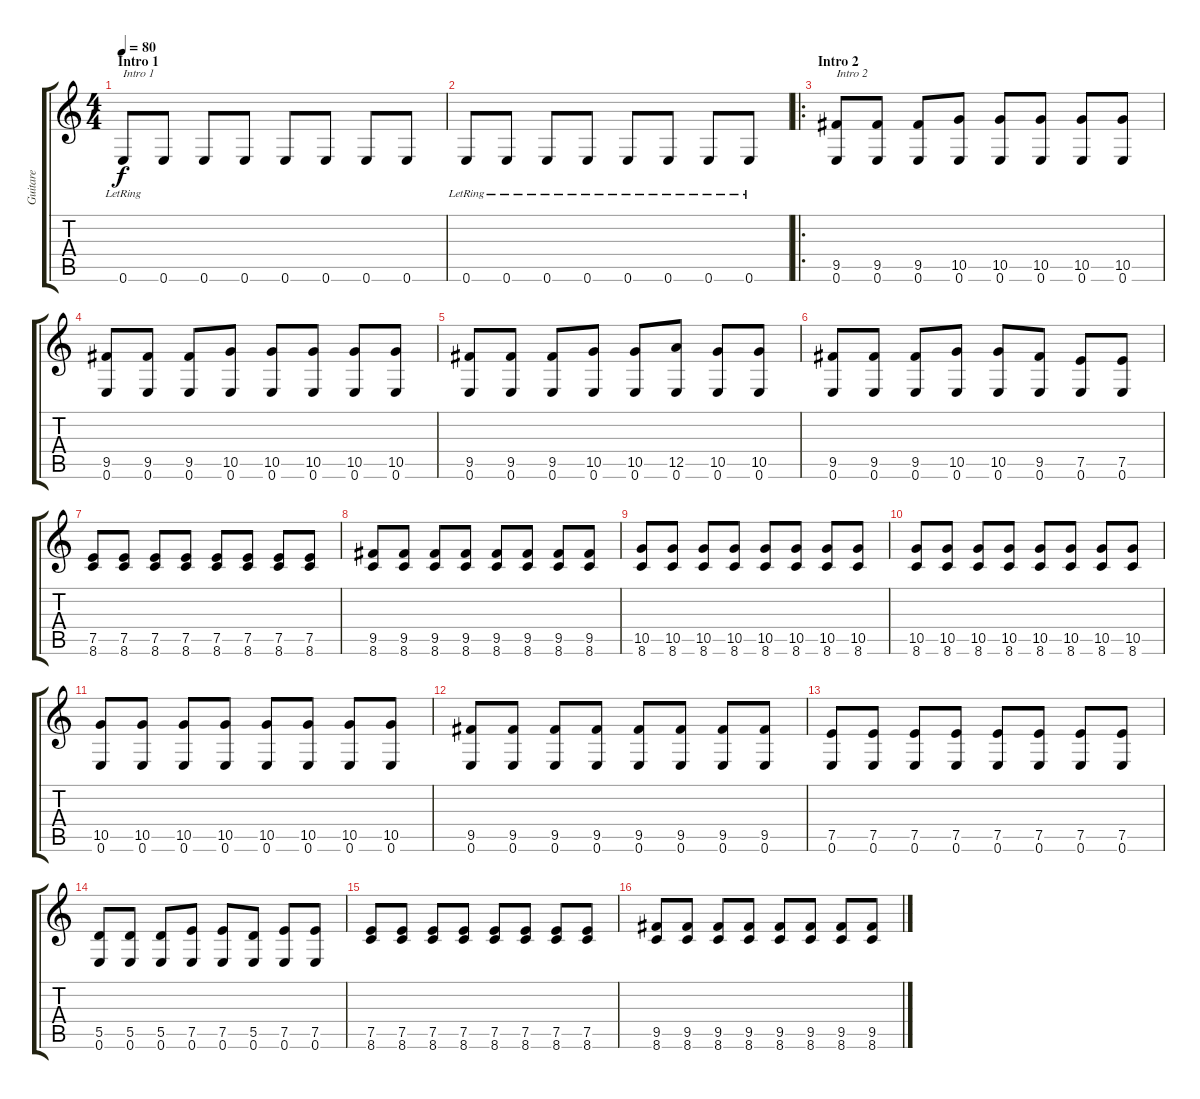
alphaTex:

\track ("Guitare" "Guitare") {instrument acousticguitarnylon}
\staff {score tabs}
\tuning (E4 B3 G3 D3 A2 E2) {hide}
\ts (4 4)
\section ("" "Intro 1")
\tempo 80
\clef g2
\ks c
0.6{lr}.8{txt "Intro 1" dy f instrument acousticguitarnylon} 0.6.8 0.6.8 0.6.8 0.6.8 0.6.8 0.6.8 0.6.8 |
0.6{lr}.8 0.6{lr}.8 0.6{lr}.8 0.6{lr}.8 0.6{lr}.8 0.6{lr}.8 0.6{lr}.8 0.6{lr}.8 |
\ro
\section ("" "Intro 2")
(9.5 0.6).8{txt "Intro 2"} (9.5 0.6).8 (9.5 0.6).8 (10.5 0.6).8 (10.5 0.6).8 (10.5 0.6).8 (10.5 0.6).8 (10.5 0.6).8 |
(9.5 0.6).8 (9.5 0.6).8 (9.5 0.6).8 (10.5 0.6).8 (10.5 0.6).8 (10.5 0.6).8 (10.5 0.6).8 (10.5 0.6).8 |
(9.5 0.6).8 (9.5 0.6).8 (9.5 0.6).8 (10.5 0.6).8 (10.5 0.6).8 (12.5 0.6).8 (10.5 0.6).8 (10.5 0.6).8 |
(9.5 0.6).8 (9.5 0.6).8 (9.5 0.6).8 (10.5 0.6).8 (10.5 0.6).8 (9.5 0.6).8 (7.5 0.6).8 (7.5 0.6).8 |
(7.5 8.6).8 (7.5 8.6).8 (7.5 8.6).8 (7.5 8.6).8 (7.5 8.6).8 (7.5 8.6).8 (7.5 8.6).8 (7.5 8.6).8 |
(9.5 8.6).8 (9.5 8.6).8 (9.5 8.6).8 (9.5 8.6).8 (9.5 8.6).8 (9.5 8.6).8 (9.5 8.6).8 (9.5 8.6).8 |
(10.5 8.6).8 (10.5 8.6).8 (10.5 8.6).8 (10.5 8.6).8 (10.5 8.6).8 (10.5 8.6).8 (10.5 8.6).8 (10.5 8.6).8 |
(10.5 8.6).8 (10.5 8.6).8 (10.5 8.6).8 (10.5 8.6).8 (10.5 8.6).8 (10.5 8.6).8 (10.5 8.6).8 (10.5 8.6).8 |
(10.5 0.6).8 (10.5 0.6).8 (10.5 0.6).8 (10.5 0.6).8 (10.5 0.6).8 (10.5 0.6).8 (10.5 0.6).8 (10.5 0.6).8 |
(9.5 0.6).8 (9.5 0.6).8 (9.5 0.6).8 (9.5 0.6).8 (9.5 0.6).8 (9.5 0.6).8 (9.5 0.6).8 (9.5 0.6).8 |
(7.5 0.6).8 (7.5 0.6).8 (7.5 0.6).8 (7.5 0.6).8 (7.5 0.6).8 (7.5 0.6).8 (7.5 0.6).8 (7.5 0.6).8 |
(5.5 0.6).8 (5.5 0.6).8 (5.5 0.6).8 (7.5 0.6).8 (7.5 0.6).8 (5.5 0.6).8 (7.5 0.6).8 (7.5 0.6).8 |
(7.5 8.6).8 (7.5 8.6).8 (7.5 8.6).8 (7.5 8.6).8 (7.5 8.6).8 (7.5 8.6).8 (7.5 8.6).8 (7.5 8.6).8 |
(9.5 8.6).8 (9.5 8.6).8 (9.5 8.6).8 (9.5 8.6).8 (9.5 8.6).8 (9.5 8.6).8 (9.5 8.6).8 (9.5 8.6).8
